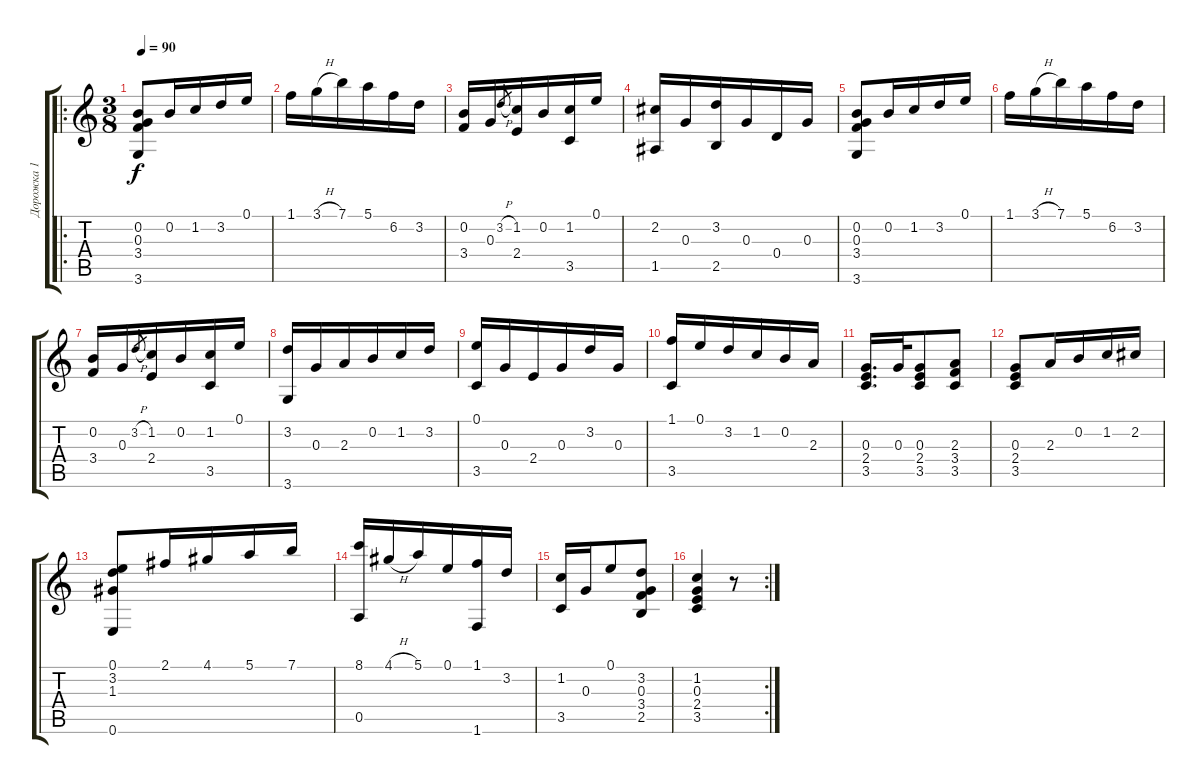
\track ("Дорожка 1" "Дорожка 1") {instrument acousticguitarnylon}
\staff {score tabs}
\tuning (E4 B3 G3 D3 A2 E2) {hide}
\ro
\ts (3 8)
\tempo 90
\clef g2
\ks c
(0.2 0.3 3.4 3.6).8{dy f} 0.2.16 1.2.16 3.2.16 0.1.16 |
1.1.16 3.1{h}.16 7.1.16 5.1.16 6.2.16 3.2.16 |
(0.2 3.4).16 0.3.16 3.2{h}.8{gr} (1.2 2.4).16 0.2.16 (1.2 3.5).16 0.1.16 |
(2.2 1.5).16 0.3.16 (3.2 2.5).16 0.3.16 0.4.16 0.3.16 |
(0.2 0.3 3.4 3.6).8 0.2.16 1.2.16 3.2.16 0.1.16 |
1.1.16 3.1{h}.16 7.1.16 5.1.16 6.2.16 3.2.16 |
(0.2 3.4).16 0.3.16 3.2{h}.8{gr} (1.2 2.4).16 0.2.16 (1.2 3.5).16 0.1.16 |
(3.2 3.6).16 0.3.16 2.3.16 0.2.16 1.2.16 3.2.16 |
(0.1 3.5).16 0.3.16 2.4.16 0.3.16 3.2.16 0.3.16 |
(1.1 3.5).16 0.1.16 3.2.16 1.2.16 0.2.16 2.3.16 |
(0.3 2.4 3.5).16{d} 0.3.32 (0.3 2.4 3.5).8 (2.3 3.4 3.5).8 |
(0.3 2.4 3.5).8 2.3.16 0.2.16 1.2.16 2.2.16 |
(0.1 3.2 1.3 0.6).8 2.1.16 4.1.16 5.1.16 7.1.16 |
(8.1 0.5).16 4.1{h}.16 5.1.16 0.1.16 (1.1 1.6).16 3.2.16 |
(1.2 3.5).16 0.3.16 0.1.8 (3.2 0.3 3.4 2.5).8 |
\rc 2
(1.2 0.3 2.4 3.5).4 r.8
